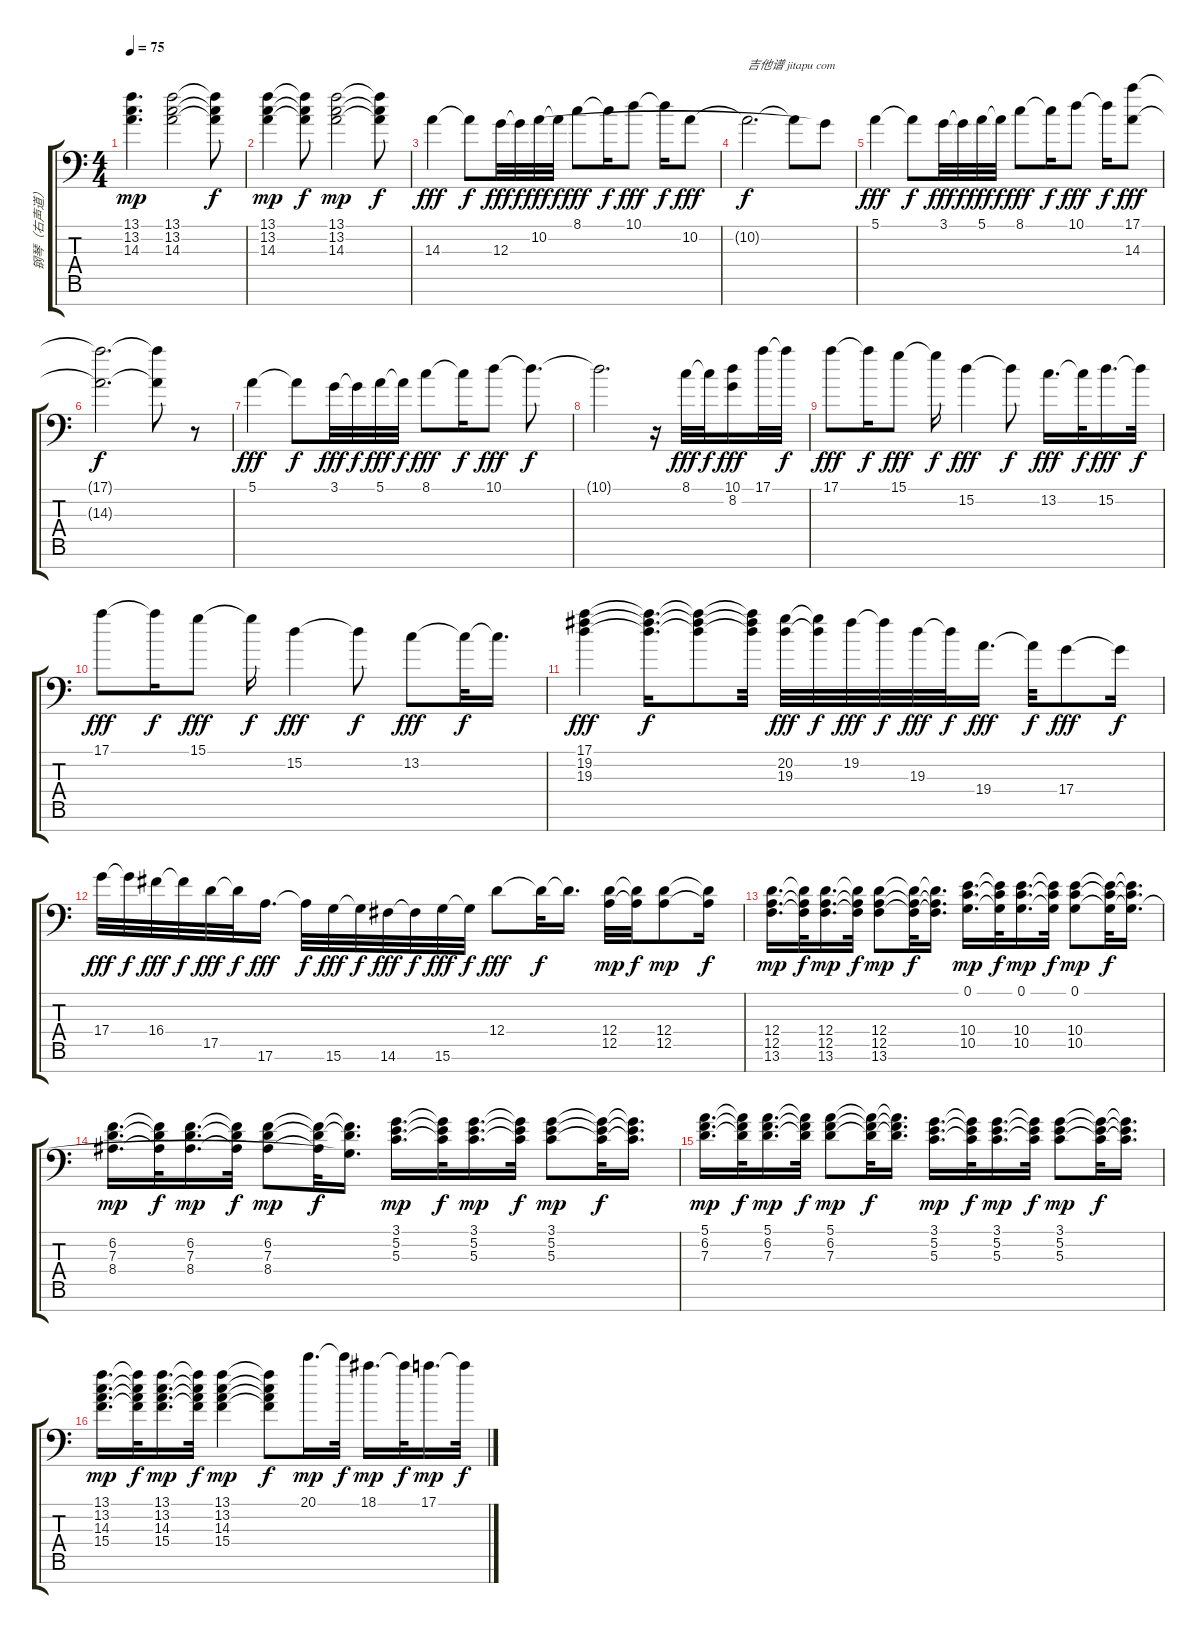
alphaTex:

\track ("钢琴（右声道）" "钢琴（右声道）") {instrument acousticgrandpiano}
\staff {score tabs}
\tuning (E4 B3 G3 D3 A2 E2 F1) {hide}
\ts (4 4)
\tempo 75
\clef f4
\ks c
(13.1 13.2 14.3).4{d dy mp} (13.1 13.2 14.3).2 (13.1{t} 13.2{t} 14.3{t}).8{dy f} |
(13.1 13.2 14.3).4{dy mp} (13.1{t} 13.2{t} 14.3{t}).8{dy f} (13.1 13.2 14.3).2{dy mp} (13.1{t} 13.2{t} 14.3{t}).8{dy f} |
14.3.4{dy fff} 14.3{t}.8{dy f} 12.3.32{dy fff} 12.3{t}.32{dy f} 10.2.32{dy fff} 10.2{t}.32{dy f} 8.1.8{dy fff} 8.1{t}.16{dy f} 10.1.8{dy fff} 10.1{t}.16{dy f} 10.2.8{dy fff} |
10.2{t}.2{d txt "吉他谱 jitapu com" dy f} 10.2{t}.8 12.3{t}.8 |
5.1.4{dy fff} 5.1{t}.8{dy f} 3.1.32{dy fff} 3.1{t}.32{dy f} 5.1.32{dy fff} 5.1{t}.32{dy f} 8.1.8{dy fff} 8.1{t}.16{dy f} 10.1.8{dy fff} 10.1{t}.16{dy f} (17.1 14.3).8{dy fff} |
(17.1{t} 14.3{t}).2{d dy f} (17.1{t} 14.3{t}).8 r.8 |
5.1.4{dy fff} 5.1{t}.8{dy f} 3.1.32{dy fff} 3.1{t}.32{dy f} 5.1.32{dy fff} 5.1{t}.32{dy f} 8.1.8{dy fff} 8.1{t}.16{dy f} 10.1.8{dy fff} 10.1{t}.8{d dy f} |
10.1{t}.2{d} r.16 8.1.32{dy fff} 8.1{t}.32{dy f} (10.1 8.2).16{dy fff} 17.1.32 17.1{t}.32{dy f} |
17.1.8{dy fff} 17.1{t}.16{dy f} 15.1.8{dy fff} 15.1{t}.16{dy f} 15.2.4{dy fff} 15.2{t}.8{dy f} 13.2.16{d dy fff} 13.2{t}.32{dy f} 15.2.16{d dy fff} 15.2{t}.32{dy f} |
17.1.8{dy fff} 17.1{t}.16{dy f} 15.1.8{dy fff} 15.1{t}.16{dy f} 15.2.4{dy fff} 15.2{t}.8{dy f} 13.2.8{dy fff} 13.2{t}.32{dy f} 13.2{t}.16{d} |
(17.1 19.2 19.3).4{dy fff} (17.1{t} 19.2{t} 19.3{t}).16{d dy f} (17.1{t} 19.2{t} 19.3{t}).8 (17.1{t} 19.2{t} 19.3{t}).32 (20.2 19.3).32{dy fff} (20.2{t} 19.3{t}).32{dy f} 19.2.32{dy fff} 19.2{t}.32{dy f} 19.3.32{dy fff} 19.3{t}.32{dy f} 19.4.16{d dy fff} 19.4{t}.32{dy f} 17.4.8{dy fff} 17.4{t}.16{dy f} |
17.4.32{dy fff} 17.4{t}.32{dy f} 16.4.32{dy fff} 16.4{t}.32{dy f} 17.5.32{dy fff} 17.5{t}.32{dy f} 17.6.16{d dy fff} 17.6{t}.32{dy f} 15.6.32{dy fff} 15.6{t}.32{dy f} 14.6.32{dy fff} 14.6{t}.32{dy f} 15.6.32{dy fff} 15.6{t}.32{dy f} 12.4.8{dy fff} 12.4{t}.32{dy f} 12.4{t}.16{d} (12.4 12.5).32{dy mp} (12.4{t} 12.5{t}).32{dy f} (12.4 12.5).8{dy mp} (12.4{t} 12.5{t}).16{dy f} |
(12.4 12.5 13.6).16{d dy mp} (12.4{t} 12.5{t} 13.6{t}).32{dy f} (12.4 12.5 13.6).16{d dy mp} (12.4{t} 12.5{t} 13.6{t}).32{dy f} (12.4 12.5 13.6).8{dy mp} (12.4{t} 12.5{t} 13.6{t}).32{dy f} (12.4{t} 12.5{t} 13.6{t}).16{d} (0.1 10.4 10.5).16{d dy mp} (0.1{t} 10.4{t} 10.5{t}).32{dy f} (0.1 10.4 10.5).16{d dy mp} (0.1{t} 10.4{t} 10.5{t}).32{dy f} (0.1 10.4 10.5).8{dy mp} (0.1{t} 10.4{t} 10.5{t}).32{dy f} (0.1{t} 10.4{t} 10.5{t}).16{d} |
(6.2 7.3 8.4).16{d dy mp} (6.2{t} 7.3{t} 8.4{t}).32{dy f} (6.2 7.3 8.4).16{d dy mp} (6.2{t} 7.3{t} 8.4{t}).32{dy f} (6.2 7.3 8.4).8{dy mp} (6.2{t} 7.3{t} 8.4{t}).32{dy f} (6.2{t} 7.3{t} 10.5{t}).16{d} (3.1 5.2 5.3).16{d dy mp} (3.1{t} 5.2{t} 5.3{t}).32{dy f} (3.1 5.2 5.3).16{d dy mp} (3.1{t} 5.2{t} 5.3{t}).32{dy f} (3.1 5.2 5.3).8{dy mp} (3.1{t} 5.2{t} 5.3{t}).32{dy f} (3.1{t} 5.2{t} 5.3{t}).16{d} |
(5.1 6.2 7.3).16{d dy mp} (5.1{t} 6.2{t} 7.3{t}).32{dy f} (5.1 6.2 7.3).16{d dy mp} (5.1{t} 6.2{t} 7.3{t}).32{dy f} (5.1 6.2 7.3).8{dy mp} (5.1{t} 6.2{t} 7.3{t}).32{dy f} (5.1{t} 6.2{t} 7.3{t}).16{d} (3.1 5.2 5.3).16{d dy mp} (3.1{t} 5.2{t} 5.3{t}).32{dy f} (3.1 5.2 5.3).16{d dy mp} (3.1{t} 5.2{t} 5.3{t}).32{dy f} (3.1 5.2 5.3).8{dy mp} (3.1{t} 5.2{t} 5.3{t}).32{dy f} (3.1{t} 5.2{t} 5.3{t}).16{d} |
(13.1 13.2 14.3 15.4).16{d dy mp} (13.1{t} 13.2{t} 14.3{t} 15.4{t}).32{dy f} (13.1 13.2 14.3 15.4).16{d dy mp} (13.1{t} 13.2{t} 14.3{t} 15.4{t}).32{dy f} (13.1 13.2 14.3 15.4).4{dy mp} (13.1{t} 13.2{t} 14.3{t} 15.4{t}).8{dy f} 20.1.16{d dy mp} 20.1{t}.32{dy f} 18.1.16{d dy mp} 18.1{t}.32{dy f} 17.1.16{d dy mp} 17.1{t}.32{dy f}
